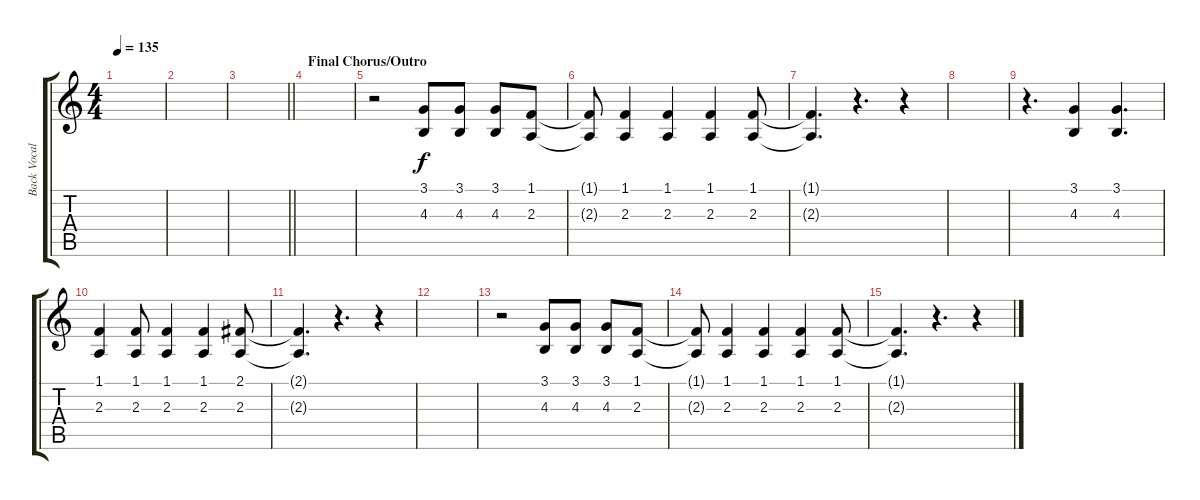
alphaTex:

\track ("Back Vocals" "Back Vocal") {instrument tangoaccordion}
\staff {score tabs}
\tuning (E4 B3 G3 D3 A2 E2) {hide}
\ts (4 4)
\tempo 135
\clef g2
\ks c
|
|
\barLineRight lightlight
|
\section ("" "Final Chorus/Outro")
|
r.2 (3.1 4.3).8 (3.1 4.3).8 (3.1 4.3).8 (1.1 2.3).8 |
(1.1{t} 2.3{t}).8 (1.1 2.3).4 (1.1 2.3).4 (1.1 2.3).4 (1.1 2.3).8 |
(1.1{t} 2.3{t}).4{d} r.4{d} r.4 |
|
r.4{d} (3.1 4.3).4 (3.1 4.3).4{d} |
(1.1 2.3).4 (1.1 2.3).8 (1.1 2.3).4 (1.1 2.3).4 (2.1 2.3).8 |
(2.1{t} 2.3{t}).4{d} r.4{d} r.4 |
|
r.2 (3.1 4.3).8 (3.1 4.3).8 (3.1 4.3).8 (1.1 2.3).8 |
(1.1{t} 2.3{t}).8 (1.1 2.3).4 (1.1 2.3).4 (1.1 2.3).4 (1.1 2.3).8 |
(1.1{t} 2.3{t}).4{d} r.4{d} r.4
